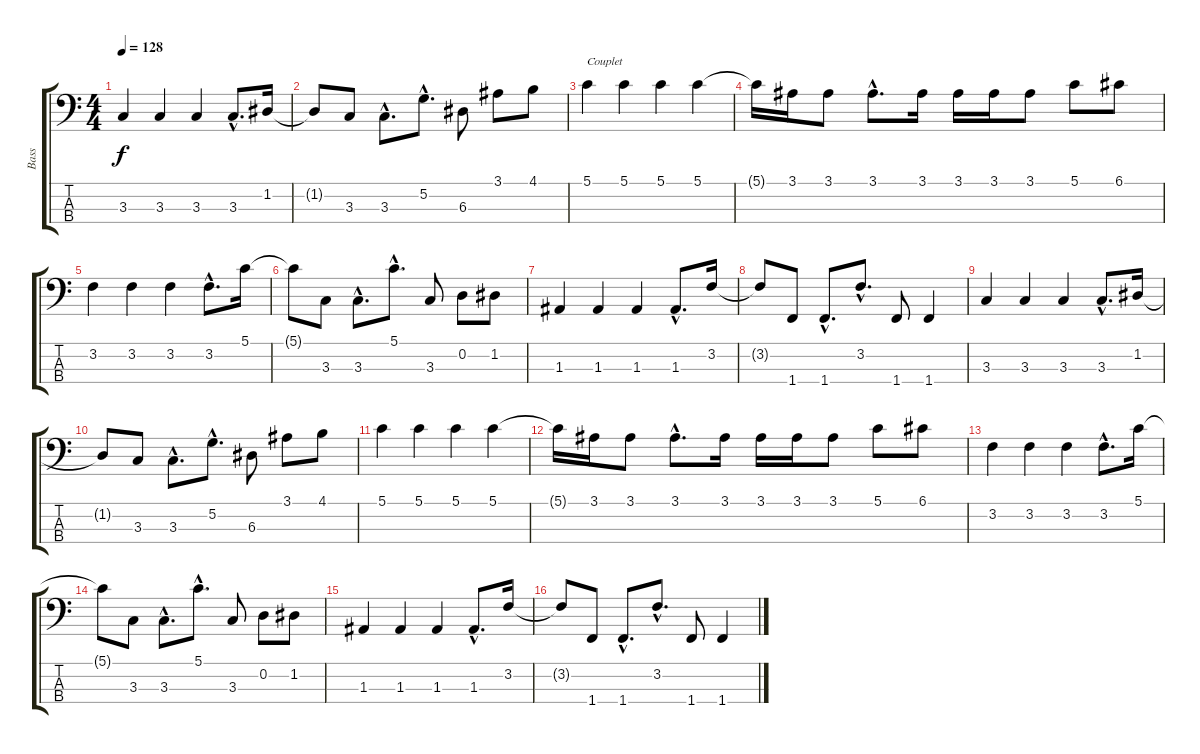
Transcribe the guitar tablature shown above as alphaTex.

\track ("Bass" "Bass") {instrument electricbasspick}
\staff {score tabs}
\tuning (G2 D2 A1 E1) {hide}
\ts (4 4)
\tempo 128
\clef f4
\ks c
3.3.4{dy f} 3.3.4 3.3.4 3.3{hac}.8{d} 1.2.16 |
1.2{t}.8 3.3.8 3.3{hac}.8{d} 5.2{hac}.8{d} 6.3.8 3.1.8 4.1.8 |
5.1.4{txt "Couplet"} 5.1.4 5.1.4 5.1.4 |
5.1{t}.16 3.1.16 3.1.8 3.1{hac}.8{d} 3.1.16 3.1.16 3.1.16 3.1.8 5.1.8 6.1.8 |
3.2.4 3.2.4 3.2.4 3.2{hac}.8{d} 5.1.16 |
5.1{t}.8 3.3.8 3.3{hac}.8{d} 5.1{hac}.8{d} 3.3.8 0.2.8 1.2.8 |
1.3.4 1.3.4 1.3.4 1.3{hac}.8{d} 3.2.16 |
3.2{t}.8 1.4.8 1.4{hac}.8{d} 3.2{hac}.8{d} 1.4.8 1.4.4 |
3.3.4 3.3.4 3.3.4 3.3{hac}.8{d} 1.2.16 |
1.2{t}.8 3.3.8 3.3{hac}.8{d} 5.2{hac}.8{d} 6.3.8 3.1.8 4.1.8 |
5.1.4 5.1.4 5.1.4 5.1.4 |
5.1{t}.16 3.1.16 3.1.8 3.1{hac}.8{d} 3.1.16 3.1.16 3.1.16 3.1.8 5.1.8 6.1.8 |
3.2.4 3.2.4 3.2.4 3.2{hac}.8{d} 5.1.16 |
5.1{t}.8 3.3.8 3.3{hac}.8{d} 5.1{hac}.8{d} 3.3.8 0.2.8 1.2.8 |
1.3.4 1.3.4 1.3.4 1.3{hac}.8{d} 3.2.16 |
3.2{t}.8 1.4.8 1.4{hac}.8{d} 3.2{hac}.8{d} 1.4.8 1.4.4
